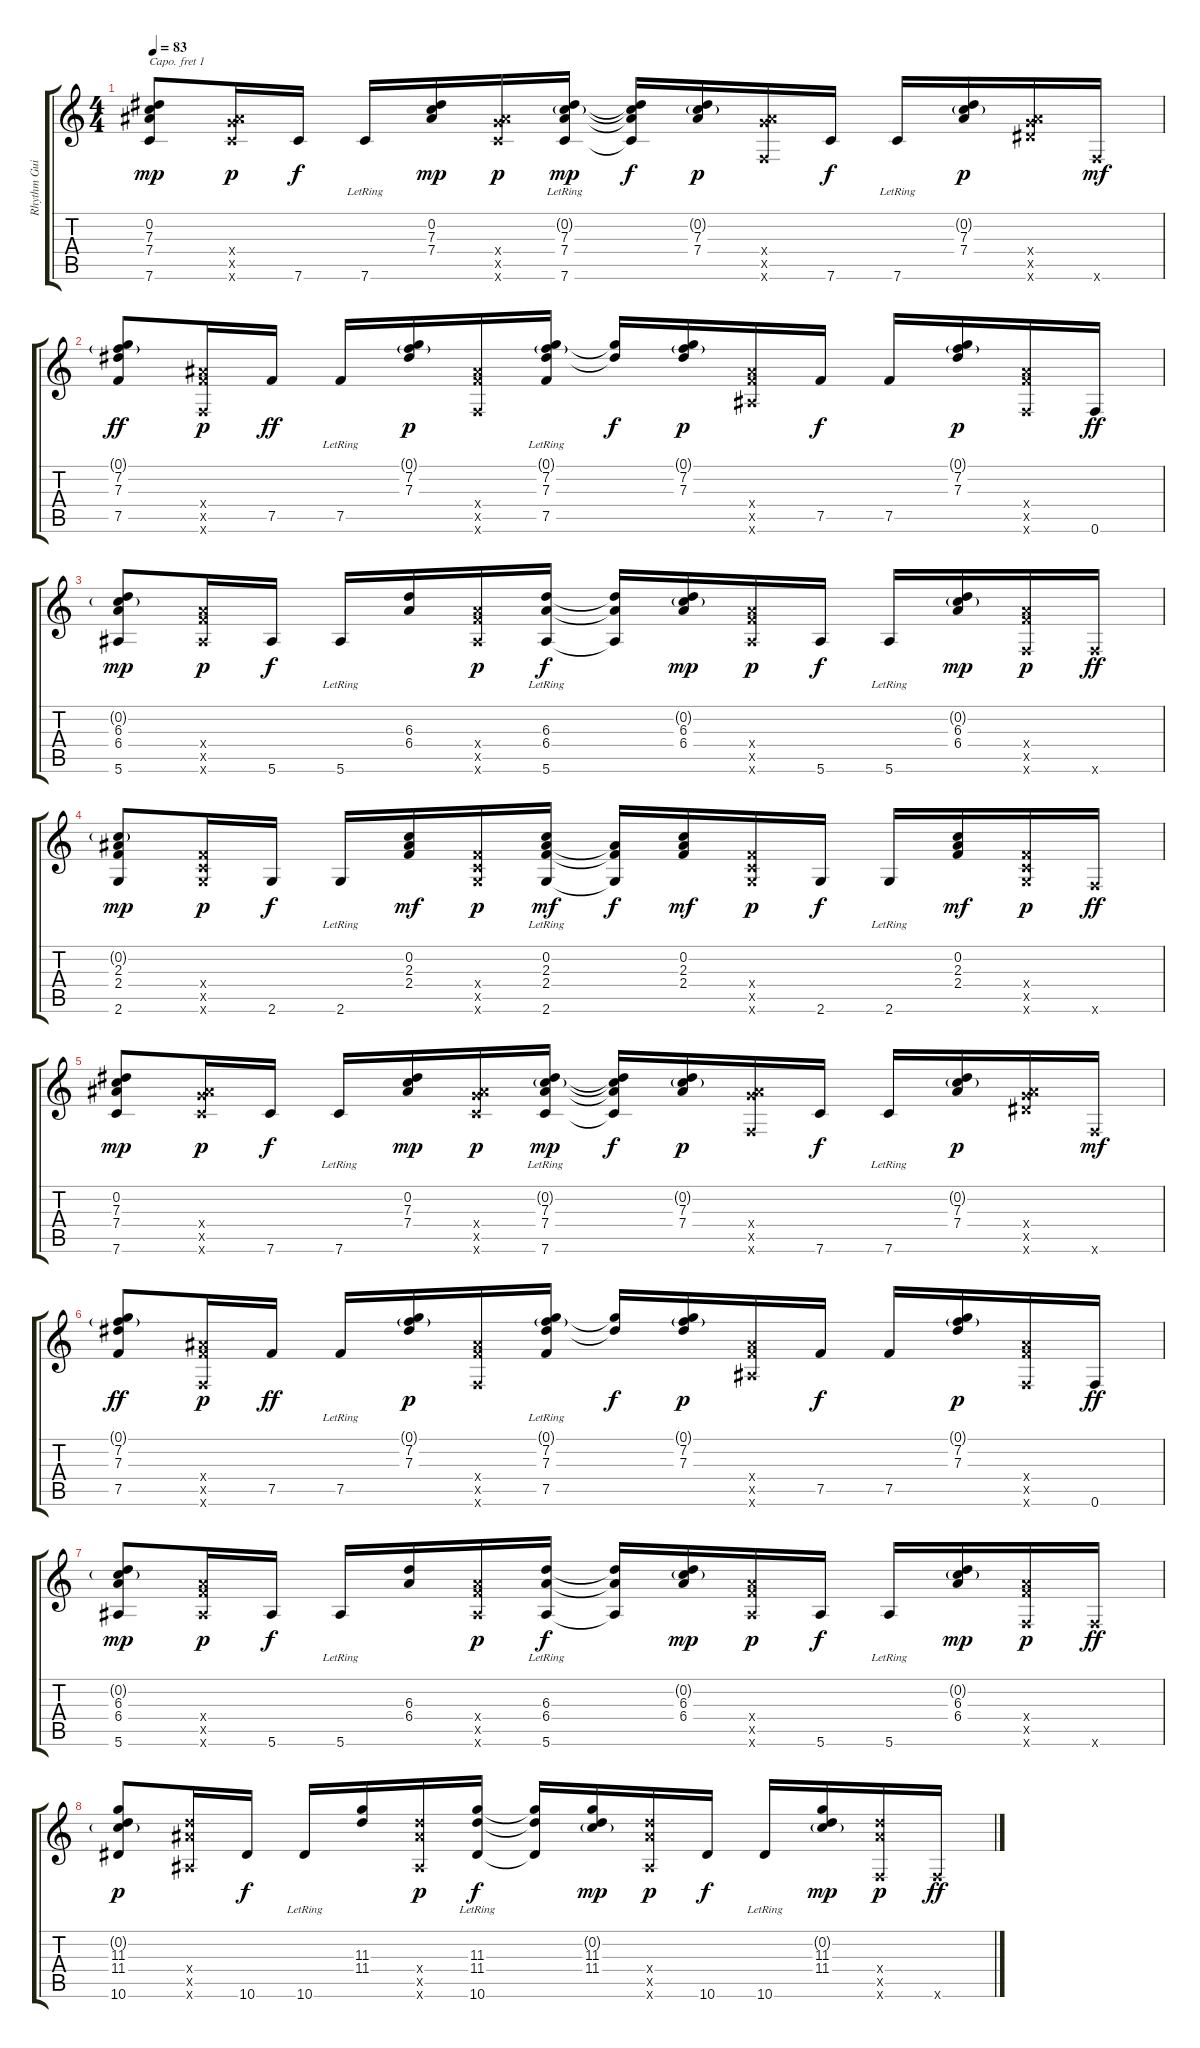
\track ("Rhythm Guitar (Eirik)" "Rhythm Gui") {instrument acousticguitarnylon}
\staff {score tabs}
\capo 1
\tuning (E4 B3 G3 D3 A2 E2) {hide}
\ts (4 4)
\tempo 83
\clef g2
\ks c
(0.2 7.3 7.4 7.6).8{dy mp} (7.4{x} 9.5{x} 7.6{x}).16{dy p} 7.6.16{dy f} 7.6{lr}.16 (0.2 7.3 7.4).16{dy mp} (7.4{x} 9.5{x} 7.6{x}).16{dy p} (0.2{g} 7.3 7.4 7.6{lr}).16{dy mp} (0.2{t} 7.3{t} 7.4{t} 7.6{t}).16{dy f} (0.2{g} 7.3 7.4).16{dy p} (7.4{x} 9.5{x} 0.6{x}).16 7.6.16{dy f} 7.6{lr}.16 (0.2{g} 7.3 7.4).16{dy p} (7.4{x} 9.5{x} 10.6{x}).16 0.6{x}.16{dy mf} |
(0.1{g} 7.2 7.3 7.5).8{dy ff} (7.4{x} 7.5{x} 0.6{x}).16{dy p} 7.5.16{dy ff} 7.5{lr}.16 (0.1{g} 7.2 7.3).16{dy p} (7.4{x} 7.5{x} 0.6{x}).16 (0.1{g} 7.2 7.3 7.5{lr}).16 (7.2{t} 7.3{t}).16{dy f} (0.1{g} 7.2 7.3).16{dy p} (7.4{x} 7.5{x} 5.6{x}).16 7.5.16{dy f} 7.5.16 (0.1{g} 7.2 7.3).16{dy p} (7.4{x} 7.5{x} 0.6{x}).16 0.6.16{dy ff} |
(0.2{g} 6.3 6.4 5.6).8{dy mp} (6.4{x} 7.5{x} 5.6{x}).16{dy p} 5.6.16{dy f} 5.6{lr}.16 (6.3 6.4).16 (6.4{x} 7.5{x} 5.6{x}).16{dy p} (6.3 6.4 5.6{lr}).16{dy f} (6.3{t} 6.4{t} 5.6{t}).16 (0.2{g} 6.3 6.4).16{dy mp} (6.4{x} 7.5{x} 5.6{x}).16{dy p} 5.6.16{dy f} 5.6{lr}.16 (0.2{g} 6.3 6.4).16{dy mp} (6.4{x} 7.5{x} 0.6{x}).16{dy p} 0.6{x}.16{dy ff} |
(0.2{g} 2.3 2.4 2.6).8{dy mp} (2.4{x} 2.5{x} 2.6{x}).16{dy p} 2.6.16{dy f} 2.6{lr}.16 (0.2 2.3 2.4).16{dy mf} (2.4{x} 2.5{x} 2.6{x}).16{dy p} (0.2 2.3 2.4 2.6{lr}).16{dy mf} (2.3{t} 2.4{t} 2.6{t}).16{dy f} (0.2 2.3 2.4).16{dy mf} (2.4{x} 2.5{x} 2.6{x}).16{dy p} 2.6.16{dy f} 2.6{lr}.16 (0.2 2.3 2.4).16{dy mf} (2.4{x} 2.5{x} 2.6{x}).16{dy p} 0.6{x}.16{dy ff} |
(0.2 7.3 7.4 7.6).8{dy mp} (7.4{x} 9.5{x} 7.6{x}).16{dy p} 7.6.16{dy f} 7.6{lr}.16 (0.2 7.3 7.4).16{dy mp} (7.4{x} 9.5{x} 7.6{x}).16{dy p} (0.2{g} 7.3 7.4 7.6{lr}).16{dy mp} (0.2{t} 7.3{t} 7.4{t} 7.6{t}).16{dy f} (0.2{g} 7.3 7.4).16{dy p} (7.4{x} 9.5{x} 0.6{x}).16 7.6.16{dy f} 7.6{lr}.16 (0.2{g} 7.3 7.4).16{dy p} (7.4{x} 9.5{x} 10.6{x}).16 0.6{x}.16{dy mf} |
(0.1{g} 7.2 7.3 7.5).8{dy ff} (7.4{x} 7.5{x} 0.6{x}).16{dy p} 7.5.16{dy ff} 7.5{lr}.16 (0.1{g} 7.2 7.3).16{dy p} (7.4{x} 7.5{x} 0.6{x}).16 (0.1{g} 7.2 7.3 7.5{lr}).16 (7.2{t} 7.3{t}).16{dy f} (0.1{g} 7.2 7.3).16{dy p} (7.4{x} 7.5{x} 5.6{x}).16 7.5.16{dy f} 7.5.16 (0.1{g} 7.2 7.3).16{dy p} (7.4{x} 7.5{x} 0.6{x}).16 0.6.16{dy ff} |
(0.2{g} 6.3 6.4 5.6).8{dy mp} (6.4{x} 7.5{x} 5.6{x}).16{dy p} 5.6.16{dy f} 5.6{lr}.16 (6.3 6.4).16 (6.4{x} 7.5{x} 5.6{x}).16{dy p} (6.3 6.4 5.6{lr}).16{dy f} (6.3{t} 6.4{t} 5.6{t}).16 (0.2{g} 6.3 6.4).16{dy mp} (6.4{x} 7.5{x} 5.6{x}).16{dy p} 5.6.16{dy f} 5.6{lr}.16 (0.2{g} 6.3 6.4).16{dy mp} (6.4{x} 7.5{x} 0.6{x}).16{dy p} 0.6{x}.16{dy ff} |
(0.2{g} 11.3 11.4 10.6).8{dy p} (11.4{x} 12.5{x} 5.6{x}).16 10.6.16{dy f} 10.6{lr}.16 (11.3 11.4).16 (11.4{x} 12.5{x} 5.6{x}).16{dy p} (11.3 11.4 10.6{lr}).16{dy f} (11.3{t} 11.4{t} 10.6{t}).16 (0.2{g} 11.3 11.4).16{dy mp} (11.4{x} 12.5{x} 5.6{x}).16{dy p} 10.6.16{dy f} 10.6{lr}.16 (0.2{g} 11.3 11.4).16{dy mp} (11.4{x} 12.5{x} 0.6{x}).16{dy p} 0.6{x}.16{dy ff}
